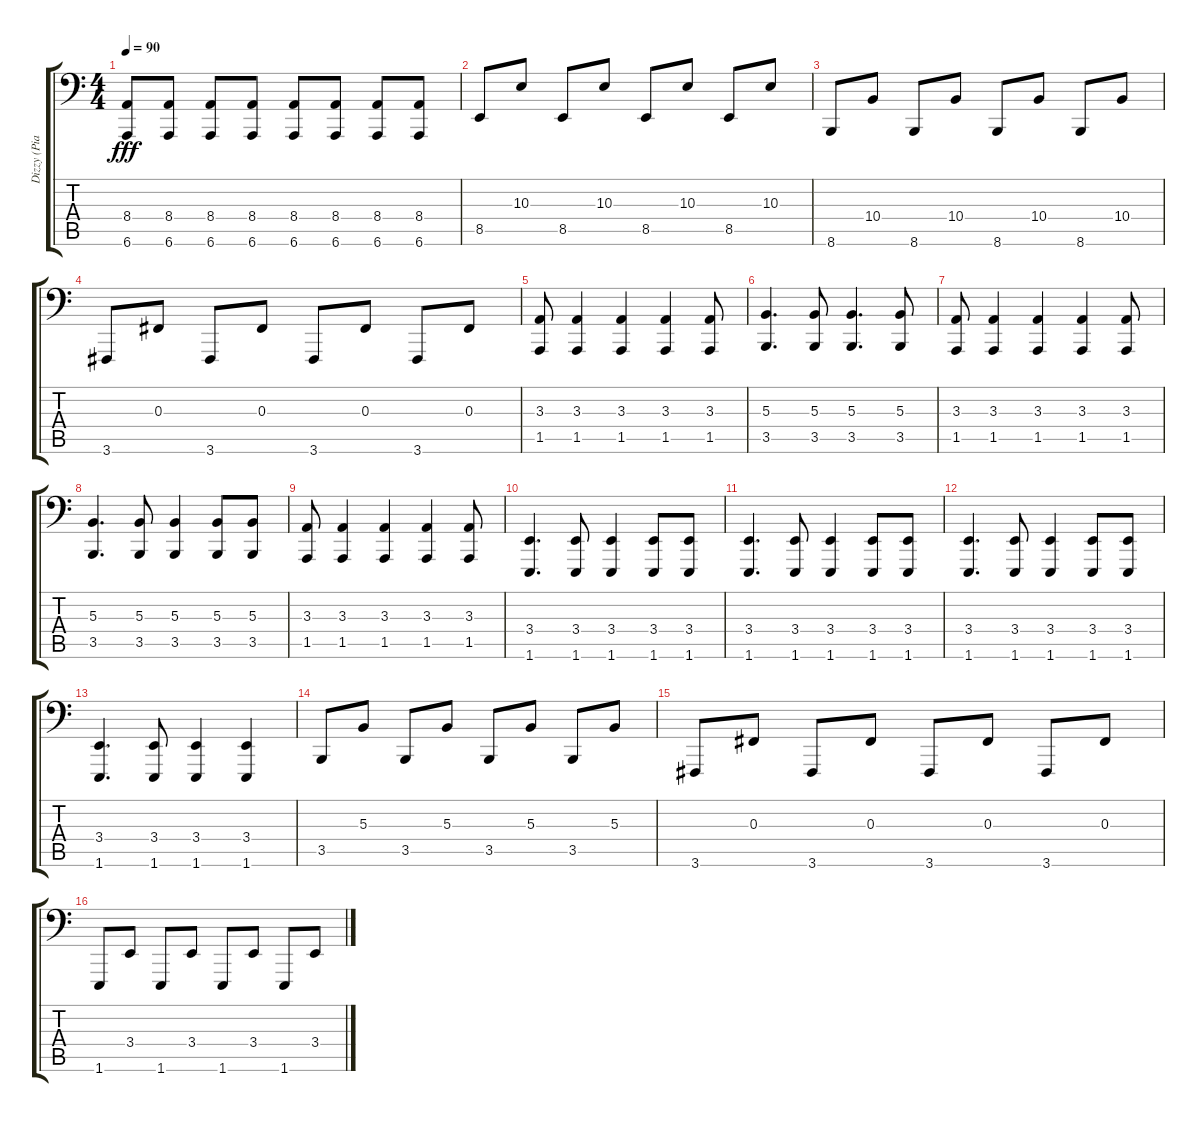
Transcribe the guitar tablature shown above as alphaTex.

\track ("Dizzy (Piano 2)" "Dizzy (Pia") {instrument acousticgrandpiano}
\staff {score tabs}
\tuning (E4 B3 Gb2 Db2 Ab1 Eb1) {hide}
\ts (4 4)
\tempo 90
\clef f4
\ks c
(8.4 6.6).8{dy fff} (8.4 6.6).8 (8.4 6.6).8 (8.4 6.6).8 (8.4 6.6).8 (8.4 6.6).8 (8.4 6.6).8 (8.4 6.6).8 |
8.5.8 10.3.8 8.5.8 10.3.8 8.5.8 10.3.8 8.5.8 10.3.8 |
8.6.8 10.4.8 8.6.8 10.4.8 8.6.8 10.4.8 8.6.8 10.4.8 |
3.6.8 0.3.8 3.6.8 0.3.8 3.6.8 0.3.8 3.6.8 0.3.8 |
(3.3 1.5).8 (3.3 1.5).4 (3.3 1.5).4 (3.3 1.5).4 (3.3 1.5).8 |
(5.3 3.5).4{d} (5.3 3.5).8 (5.3 3.5).4{d} (5.3 3.5).8 |
(3.3 1.5).8 (3.3 1.5).4 (3.3 1.5).4 (3.3 1.5).4 (3.3 1.5).8 |
(5.3 3.5).4{d} (5.3 3.5).8 (5.3 3.5).4 (5.3 3.5).8 (5.3 3.5).8 |
(3.3 1.5).8 (3.3 1.5).4 (3.3 1.5).4 (3.3 1.5).4 (3.3 1.5).8 |
(3.4 1.6).4{d} (3.4 1.6).8 (3.4 1.6).4 (3.4 1.6).8 (3.4 1.6).8 |
(3.4 1.6).4{d} (3.4 1.6).8 (3.4 1.6).4 (3.4 1.6).8 (3.4 1.6).8 |
(3.4 1.6).4{d} (3.4 1.6).8 (3.4 1.6).4 (3.4 1.6).8 (3.4 1.6).8 |
(3.4 1.6).4{d} (3.4 1.6).8 (3.4 1.6).4 (3.4 1.6).4 |
3.5.8 5.3.8 3.5.8 5.3.8 3.5.8 5.3.8 3.5.8 5.3.8 |
3.6.8 0.3.8 3.6.8 0.3.8 3.6.8 0.3.8 3.6.8 0.3.8 |
1.6.8 3.4.8 1.6.8 3.4.8 1.6.8 3.4.8 1.6.8 3.4.8
